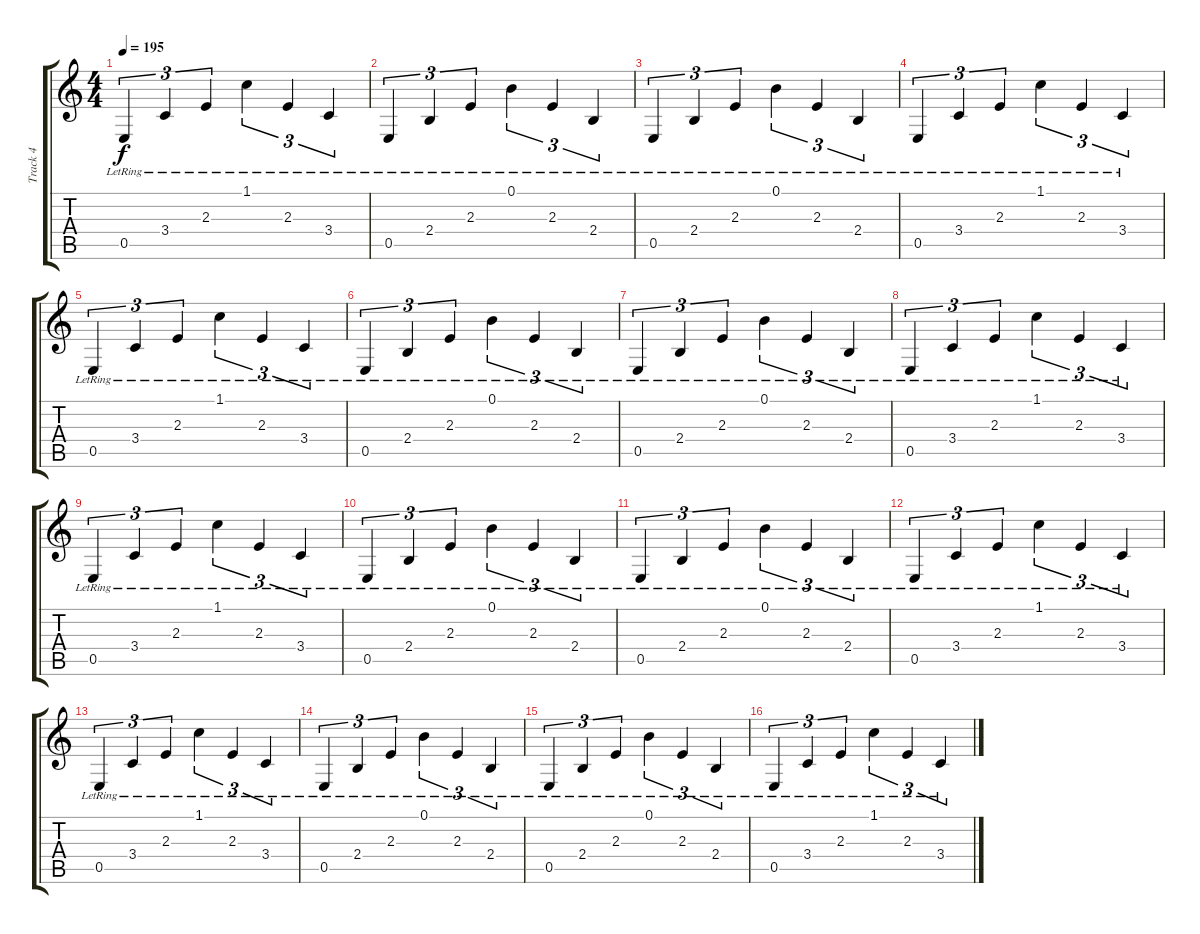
\track ("Track 4" "Track 4") {instrument electricguitarclean}
\staff {score tabs}
\tuning (B3 Gb3 D3 A2 E2 B1) {hide}
\ts (4 4)
\tempo 195
\clef g2
\ks c
0.5{lr}.4{tu (3 2) dy f} 3.4{lr}.4{tu (3 2)} 2.3{lr}.4{tu (3 2)} 1.1{lr}.4{tu (3 2)} 2.3{lr}.4{tu (3 2)} 3.4{lr}.4{tu (3 2)} |
0.5{lr}.4{tu (3 2)} 2.4{lr}.4{tu (3 2)} 2.3{lr}.4{tu (3 2)} 0.1{lr}.4{tu (3 2)} 2.3{lr}.4{tu (3 2)} 2.4{lr}.4{tu (3 2)} |
0.5{lr}.4{tu (3 2)} 2.4{lr}.4{tu (3 2)} 2.3{lr}.4{tu (3 2)} 0.1{lr}.4{tu (3 2)} 2.3{lr}.4{tu (3 2)} 2.4{lr}.4{tu (3 2)} |
0.5{lr}.4{tu (3 2)} 3.4{lr}.4{tu (3 2)} 2.3{lr}.4{tu (3 2)} 1.1{lr}.4{tu (3 2)} 2.3{lr}.4{tu (3 2)} 3.4{lr}.4{tu (3 2)} |
0.5{lr}.4{tu (3 2)} 3.4{lr}.4{tu (3 2)} 2.3{lr}.4{tu (3 2)} 1.1{lr}.4{tu (3 2)} 2.3{lr}.4{tu (3 2)} 3.4{lr}.4{tu (3 2)} |
0.5{lr}.4{tu (3 2)} 2.4{lr}.4{tu (3 2)} 2.3{lr}.4{tu (3 2)} 0.1{lr}.4{tu (3 2)} 2.3{lr}.4{tu (3 2)} 2.4{lr}.4{tu (3 2)} |
0.5{lr}.4{tu (3 2)} 2.4{lr}.4{tu (3 2)} 2.3{lr}.4{tu (3 2)} 0.1{lr}.4{tu (3 2)} 2.3{lr}.4{tu (3 2)} 2.4{lr}.4{tu (3 2)} |
0.5{lr}.4{tu (3 2)} 3.4{lr}.4{tu (3 2)} 2.3{lr}.4{tu (3 2)} 1.1{lr}.4{tu (3 2)} 2.3{lr}.4{tu (3 2)} 3.4{lr}.4{tu (3 2)} |
0.5{lr}.4{tu (3 2)} 3.4{lr}.4{tu (3 2)} 2.3{lr}.4{tu (3 2)} 1.1{lr}.4{tu (3 2)} 2.3{lr}.4{tu (3 2)} 3.4{lr}.4{tu (3 2)} |
0.5{lr}.4{tu (3 2)} 2.4{lr}.4{tu (3 2)} 2.3{lr}.4{tu (3 2)} 0.1{lr}.4{tu (3 2)} 2.3{lr}.4{tu (3 2)} 2.4{lr}.4{tu (3 2)} |
0.5{lr}.4{tu (3 2)} 2.4{lr}.4{tu (3 2)} 2.3{lr}.4{tu (3 2)} 0.1{lr}.4{tu (3 2)} 2.3{lr}.4{tu (3 2)} 2.4{lr}.4{tu (3 2)} |
0.5{lr}.4{tu (3 2)} 3.4{lr}.4{tu (3 2)} 2.3{lr}.4{tu (3 2)} 1.1{lr}.4{tu (3 2)} 2.3{lr}.4{tu (3 2)} 3.4{lr}.4{tu (3 2)} |
0.5{lr}.4{tu (3 2)} 3.4{lr}.4{tu (3 2)} 2.3{lr}.4{tu (3 2)} 1.1{lr}.4{tu (3 2)} 2.3{lr}.4{tu (3 2)} 3.4{lr}.4{tu (3 2)} |
0.5{lr}.4{tu (3 2)} 2.4{lr}.4{tu (3 2)} 2.3{lr}.4{tu (3 2)} 0.1{lr}.4{tu (3 2)} 2.3{lr}.4{tu (3 2)} 2.4{lr}.4{tu (3 2)} |
0.5{lr}.4{tu (3 2)} 2.4{lr}.4{tu (3 2)} 2.3{lr}.4{tu (3 2)} 0.1{lr}.4{tu (3 2)} 2.3{lr}.4{tu (3 2)} 2.4{lr}.4{tu (3 2)} |
0.5{lr}.4{tu (3 2)} 3.4{lr}.4{tu (3 2)} 2.3{lr}.4{tu (3 2)} 1.1{lr}.4{tu (3 2)} 2.3{lr}.4{tu (3 2)} 3.4{lr}.4{tu (3 2)}
